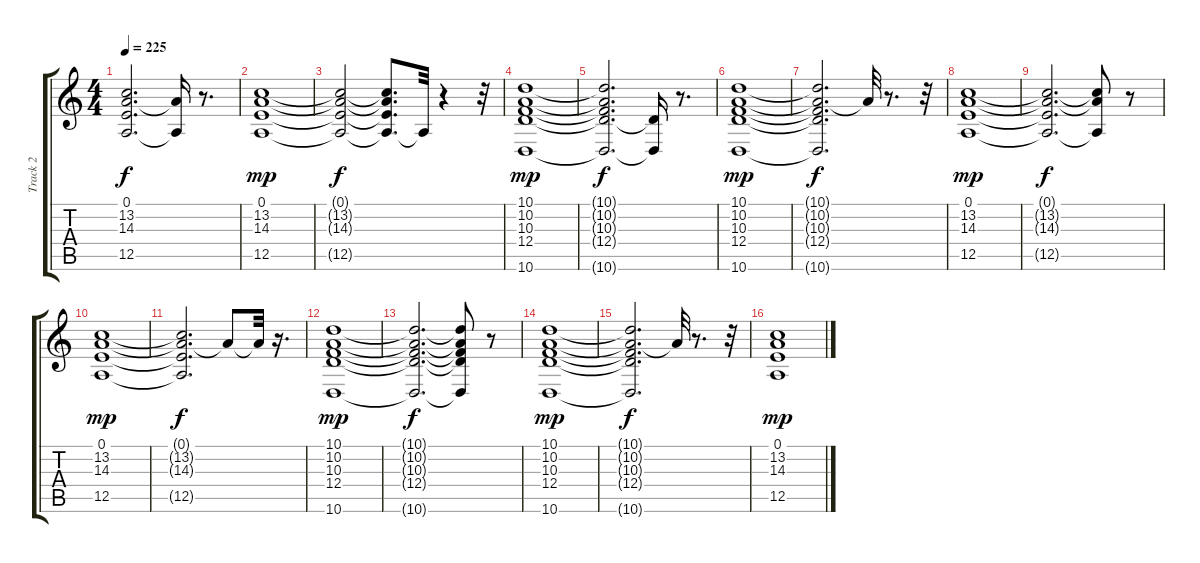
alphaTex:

\track ("Track 2" "Track 2") {instrument acousticgrandpiano}
\staff {score tabs}
\tuning (E4 B3 G3 D3 A2 E2) {hide}
\ts (4 4)
\tempo 225
\clef g2
\ks c
(0.1{t} 13.2{t} 14.3{t} 12.5{t}).2{d dy f} (14.3{t} 12.5{t}).16 r.8{d} |
(0.1 13.2 14.3 12.5).1{dy mp} |
(0.1{t} 13.2{t} 14.3{t} 12.5{t}).2{dy f} (0.1{t} 13.2{t} 14.3{t} 12.5{t}).8{d} 12.5{t}.32 r.4 r.32 |
(10.1 10.2 10.3 12.4 10.6).1{dy mp} |
(10.1{t} 10.2{t} 10.3{t} 12.4{t} 10.6{t}).2{d dy f} (12.4{t} 10.6{t}).16 r.8{d} |
(10.1 10.2 10.3 12.4 10.6).1{dy mp} |
(10.1{t} 10.2{t} 10.3{t} 12.4{t} 10.6{t}).2{d dy f} 10.2{t}.32 r.8{d} r.32 |
(0.1 13.2 14.3 12.5).1{dy mp} |
(0.1{t} 13.2{t} 14.3{t} 12.5{t}).2{d dy f} (13.2{t} 14.3{t} 12.5{t}).8 r.8 |
(0.1 13.2 14.3 12.5).1{dy mp} |
(0.1{t} 13.2{t} 14.3{t} 12.5{t}).2{d dy f} 14.3{t}.8 14.3{t}.32 r.16{d} |
(10.1 10.2 10.3 12.4 10.6).1{dy mp} |
(10.1{t} 10.2{t} 10.3{t} 12.4{t} 10.6{t}).2{d dy f} (10.1{t} 10.2{t} 10.3{t} 12.4{t} 10.6{t}).8 r.8 |
(10.1 10.2 10.3 12.4 10.6).1{dy mp} |
(10.1{t} 10.2{t} 10.3{t} 12.4{t} 10.6{t}).2{d dy f} 10.2{t}.32 r.8{d} r.32 |
(0.1 13.2 14.3 12.5).1{dy mp}
